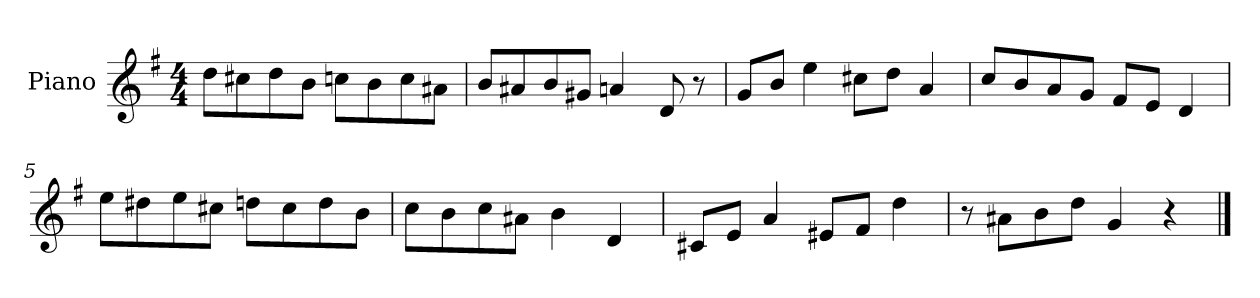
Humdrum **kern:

**kern
*part1
*staff1
*I"Piano
*I'Pno
*clefG2
*k[f#]
*G:
*M4/4
=1
8dd\L
8cc#X\
8dd\
8b\J
8ccn\L
8b\
8cc\
8a#X\J
=2
8b/L
8a#X/
8b/
8g#X/J
4an/
8d/
8r
=3
8g/L
8b/J
4ee\
8cc#X\L
8dd\J
4a/
=4
8cc/L
8b/
8a/
8g/J
8f#/L
8e/J
4d/
=5
8ee\L
8dd#X\
8ee\
8cc#X\J
8ddn\L
8cc#\
8dd\
8b\J
=6
8cc\L
8b\
8cc\
8a#X\J
4b\
4d/
=7
8c#X/L
8e/J
4a/
8e#X/L
8f#/J
4dd\
=8
8r
8a#X\L
8b\
8dd\J
4g/
4r
==
*-
